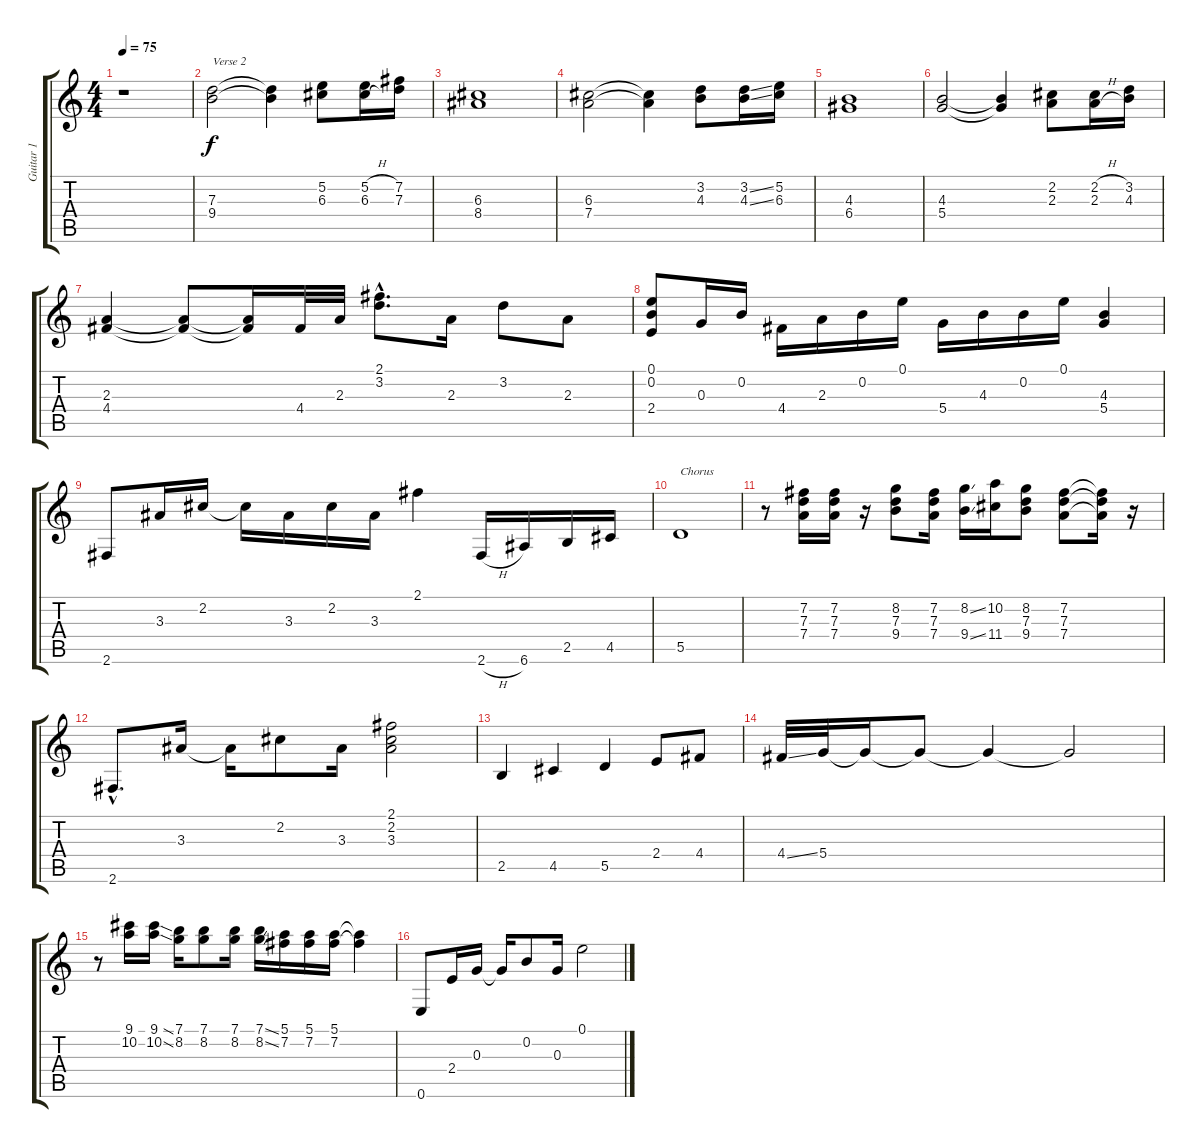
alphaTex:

\track ("Guitar 1" "Guitar 1") {instrument acousticguitarnylon}
\staff {score tabs}
\tuning (E4 B3 G3 D3 A2 E2) {hide}
\ts (4 4)
\tempo 75
\clef g2
\ks c
r.1{dy f} |
(7.3 9.4).2{txt "Verse 2" instrument acousticguitarnylon} (7.3{t} 9.4{t}).4 (5.2 6.3).8 (5.2{h} 6.3{h}).16 (7.2 7.3).16 |
(6.3 8.4).1 |
(6.3 7.4).2 (6.3{t} 7.4{t}).4 (3.2 4.3).8 (3.2{ss} 4.3{ss}).16 (5.2 6.3).16 |
(4.3 6.4).1 |
(4.3 5.4).2 (4.3{t} 5.4{t}).4 (2.2 2.3).8 (2.2{h} 2.3{h}).16 (3.2 4.3).16 |
(2.3 4.4).4 (2.3{t} 4.4{t}).8 (2.3{t} 4.4{t}).16 4.4.32 2.3.32 (2.1{hac} 3.2{hac}).8{d} 2.3.16 3.2.8 2.3.8 |
(0.1 0.2 2.4).8 0.3.16 0.2.16 4.4.16 2.3.16 0.2.16 0.1.16 5.4.16 4.3.16 0.2.16 0.1.16 (4.3 5.4).4 |
2.6.8 3.3.16 2.2.16 2.2{t}.16 3.3.16 2.2.16 3.3.16 2.1.4 2.6{h}.16 6.6.16 2.5.16 4.5.16 |
5.5.1{txt "Chorus"} |
r.8 (7.2 7.3 7.4).16 (7.2 7.3 7.4).16 r.16 (8.2 7.3 9.4).8 (7.2 7.3 7.4).16 (8.2{ss} 9.4{ss}).16 (10.2 11.4).16 (8.2 7.3 9.4).8 (7.2 7.3 7.4).8 (7.2{t} 7.3{t} 7.4{t}).16 r.16 |
2.6{hac}.8{d} 3.3.16 3.3{t}.16 2.2.8 3.3.16 (2.1 2.2 3.3).2 |
2.5.4 4.5.4 5.5.4 2.4.8 4.4.8 |
4.4{ss}.32 5.4.32 5.4{t}.16 5.4{t}.8 5.4{t}.4 5.4{t}.2 |
r.8 (9.1 10.2).16 (9.1{ss} 10.2{ss}).16 (7.1 8.2).16 (7.1 8.2).8 (7.1 8.2).16 (7.1{ss} 8.2{ss}).16 (5.1 7.2).16 (5.1 7.2).16 (5.1 7.2).16 (5.1{t} 7.2{t}).4 |
0.6.8 2.4.16 0.3.16 0.3{t}.16 0.2.8 0.3.16 0.1.2
